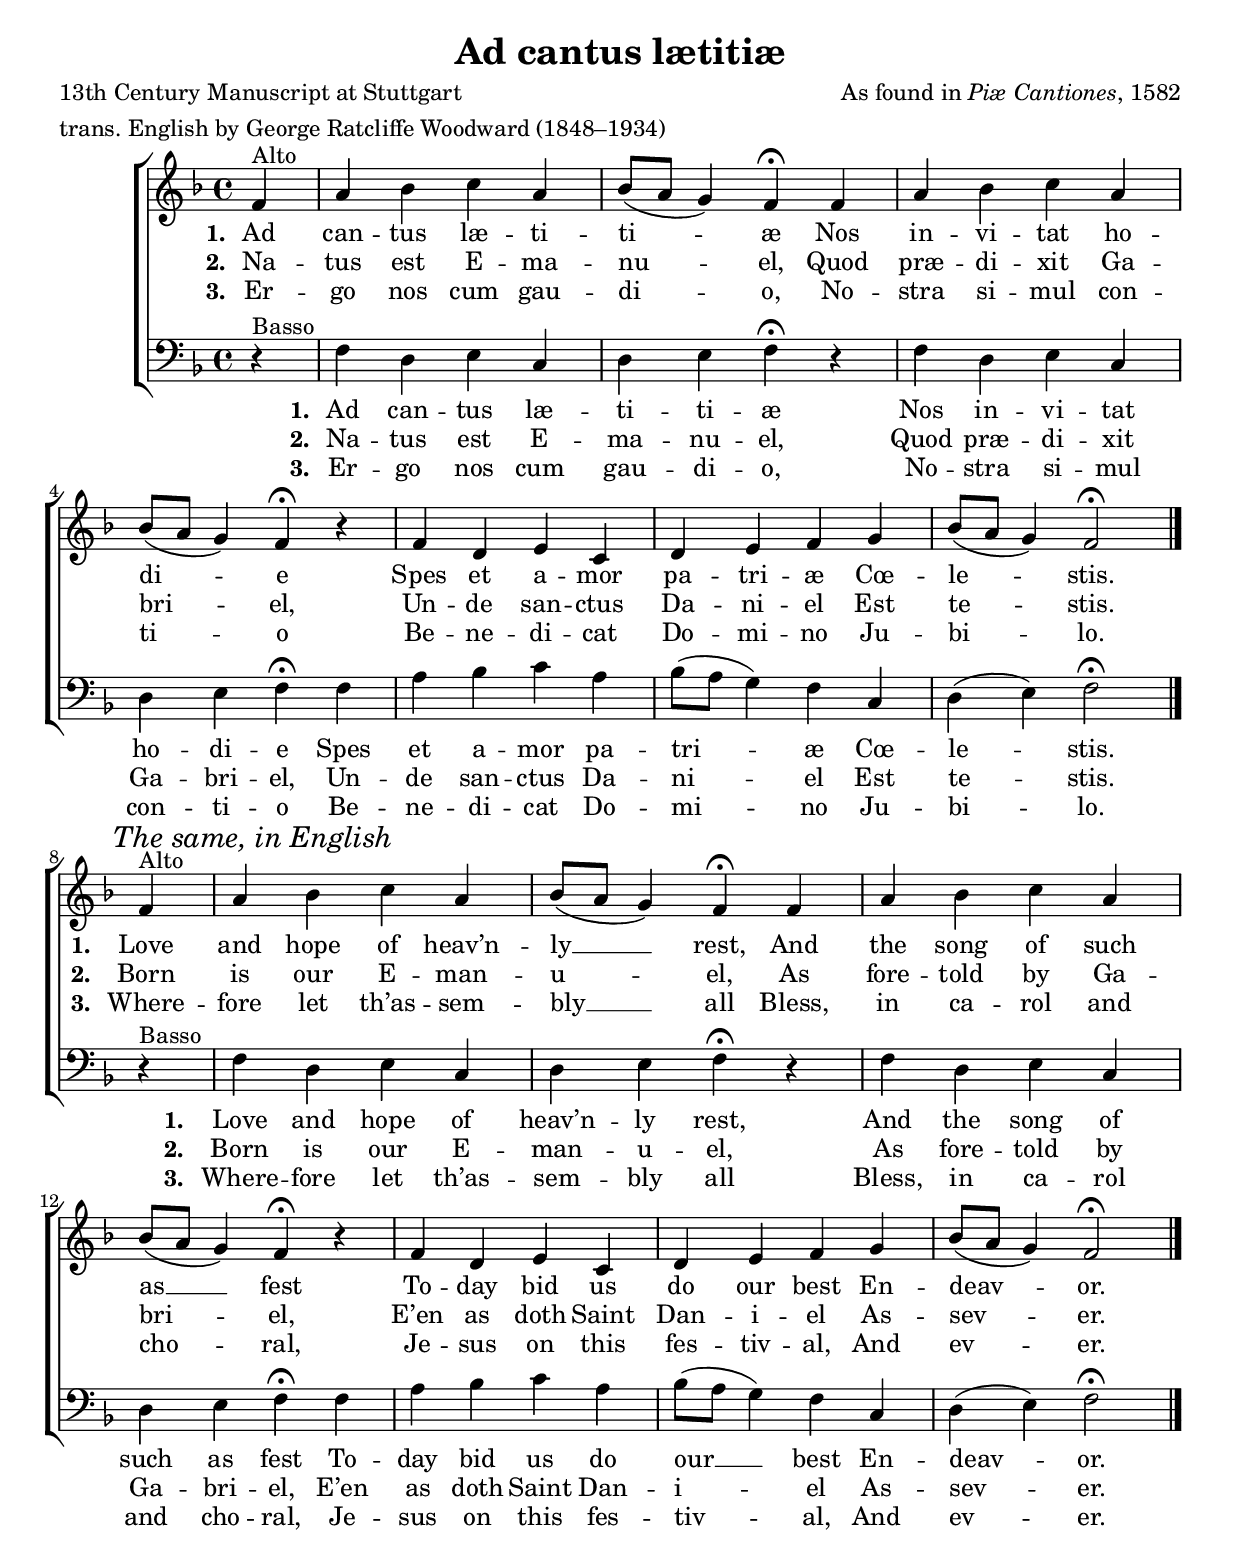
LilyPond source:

\version "2.14.2"
\include "util.ly"
\header {
  title = "Ad cantus lætitiæ"
  poet = "13th Century Manuscript at Stuttgart"
  meter = "trans. English by George Ratcliffe Woodward (1848–1934)"
  composer = \markup\concat  {"As found in " \italic "Piæ Cantiones" ", 1582"}
  %tagline = \markup\concat { "from " \italic "The Cowley Carol Book" ", 1919"}
}

global = {
  \key f \major
  \time 4/4
  \autoBeamOff
}

sopMusic = \relative c' {
  
}
sopWords = \lyricmode {
  
}

altoMusic = \relative c' {
  \oneVoice
  
  \partial 4 f4^"Alto" |
  a bes c a |
  bes8([ a] g4) f\fermata f |
  a bes c a |
  
  bes8[( a] g4) f\fermata b\rest |
  f d e c |
  d e f g |
  bes8[( a] g4) f2\fermata \bar "|." \break
  
  
  \once \override Score.RehearsalMark #'self-alignment-X = #LEFT
  \mark \markup \italic "The same, in English"
  \partial 4 f4^"Alto" |
  a bes c a |
  bes8([ a] g4) f\fermata f |
  a bes c a |
  
  bes8[( a] g4) f\fermata b\rest |
  f d e c |
  d e f g |
  bes8[( a] g4) f2\fermata \bar "|."
}
altoWords = \lyricmode {
  \set stanza = #"1. "
  Ad can -- tus læ -- ti -- ti -- æ
  Nos in -- vi -- tat ho -- di -- e
  Spes et a -- mor pa -- tri -- æ Cœ -- le -- stis.
  
  \set stanza = #"1. "
  Love and hope of heav’n -- ly __ rest,
  And the song of such as __ fest
  To -- day bid us do our best En -- deav -- or.
}
bassWords = \lyricmode {
  \set stanza = #"1. "
  Ad can -- tus læ -- ti -- ti -- æ
  Nos in -- vi -- tat ho -- di -- e
  Spes et a -- mor pa -- tri -- æ Cœ -- le -- stis.
  
  \set stanza = #"1. "
  Love and hope of heav’n -- ly rest,
  And the song of such as fest
  To -- day bid us do our __ best En -- deav -- or.
}
altoWordsII = \lyricmode {
%\markup\italic
  \set stanza = #"2. "
  Na -- tus est E -- ma -- nu -- el,
  Quod præ -- di -- xit Ga -- bri -- el,
  Un -- de san -- ctus Da -- ni -- el Est te -- stis.
  
  \set stanza = #"2. "
  Born is our E -- man -- u -- el,
  As fore -- told by Ga -- bri -- el,
  E’en as doth Saint Dan -- i -- el As -- sev -- er.
}
altoWordsIII = \lyricmode {
  \set stanza = #"3. "
  Er -- go nos cum gau -- di -- o,
  No -- stra si -- mul con -- ti -- o
  Be -- ne -- di -- cat Do -- mi -- no Ju -- bi -- lo.
  
  \set stanza = #"3. "
  Where -- fore let th’as -- sem -- bly __ all
  Bless, in ca -- rol and cho -- ral,
  Je -- sus on this fes -- tiv -- al, And ev -- er.
}

bassWordsIII = \lyricmode {
  \set stanza = #"3. "
  Er -- go nos cum gau -- di -- o,
  No -- stra si -- mul con -- ti -- o
  Be -- ne -- di -- cat Do -- mi -- no Ju -- bi -- lo.
  
  \set stanza = #"3. "
  Where -- fore let th’as -- sem -- bly all
  Bless, in ca -- rol and cho -- ral,
  Je -- sus on this fes -- tiv -- al, And ev -- er.
}
altoWordsIV = \lyricmode {
  \set stanza = #"4. "
  \set ignoreMelismata = ##t
}
altoWordsV = \lyricmode {
  \set stanza = #"5. "
  \set ignoreMelismata = ##t
}
altoWordsVI = \lyricmode {
  \set stanza = #"6. "
  \set ignoreMelismata = ##t
}
tenorMusic = \relative c' {
  
}
tenorWords = \lyricmode {

}

bassMusic = \relative c {
  \oneVoice
  
  d4\rest^"Basso" |
  f d e c |
  d e f\fermata r |
  f d e c |
  
  d e f\fermata f |
  a bes c a |
  bes8[( a] g4) f c |
  d( e) f2\fermata \bar "|."
  
  
  d4\rest^"Basso" |
  f d e c |
  d e f\fermata r |
  f d e c |
  
  d e f\fermata f |
  a bes c a |
  bes8[( a] g4) f c |
  d( e) f2\fermata \bar "|."
}

pianoRH = \relative c' {
  
}
pianoLH = \relative c' {
  
}

\score {
  <<
   \new ChoirStaff <<
    \new Staff = women <<
      \new Voice = "altos" { << \global \altoMusic >> }
    >>
    \new Lyrics = "altosIII"  \with { alignBelowContext = #"women" } \lyricsto "altos" \altoWordsIII
    \new Lyrics = "altosII"  \with { alignBelowContext = #"women" } \lyricsto "altos" \altoWordsII
    \new Lyrics = "altos"  \with { alignBelowContext = #"women" } \lyricsto "altos" \altoWords
   \new Staff = men <<
      \clef bass
      \new Voice = "basses" { << \global \bassMusic >> }
    >>
    \new Lyrics \with { alignBelowContext = #"men" } \lyricsto "basses" \bassWordsIII
    \new Lyrics \with { alignBelowContext = #"men" } \lyricsto "basses" \altoWordsII
    \new Lyrics \with { alignBelowContext = #"men" } \lyricsto "basses" \bassWords
  >>
%    \new PianoStaff << \new Staff { \new Voice { \pianoRH } } \new Staff { \clef "bass" \pianoLH } >>
  >>
  \layout { }
  \midi {
    \tempo 4 = 100
    \set Staff.midiInstrument = "flute"
  
    \context {
      \Voice
      \remove "Dynamic_performer"
    }
  }
}
